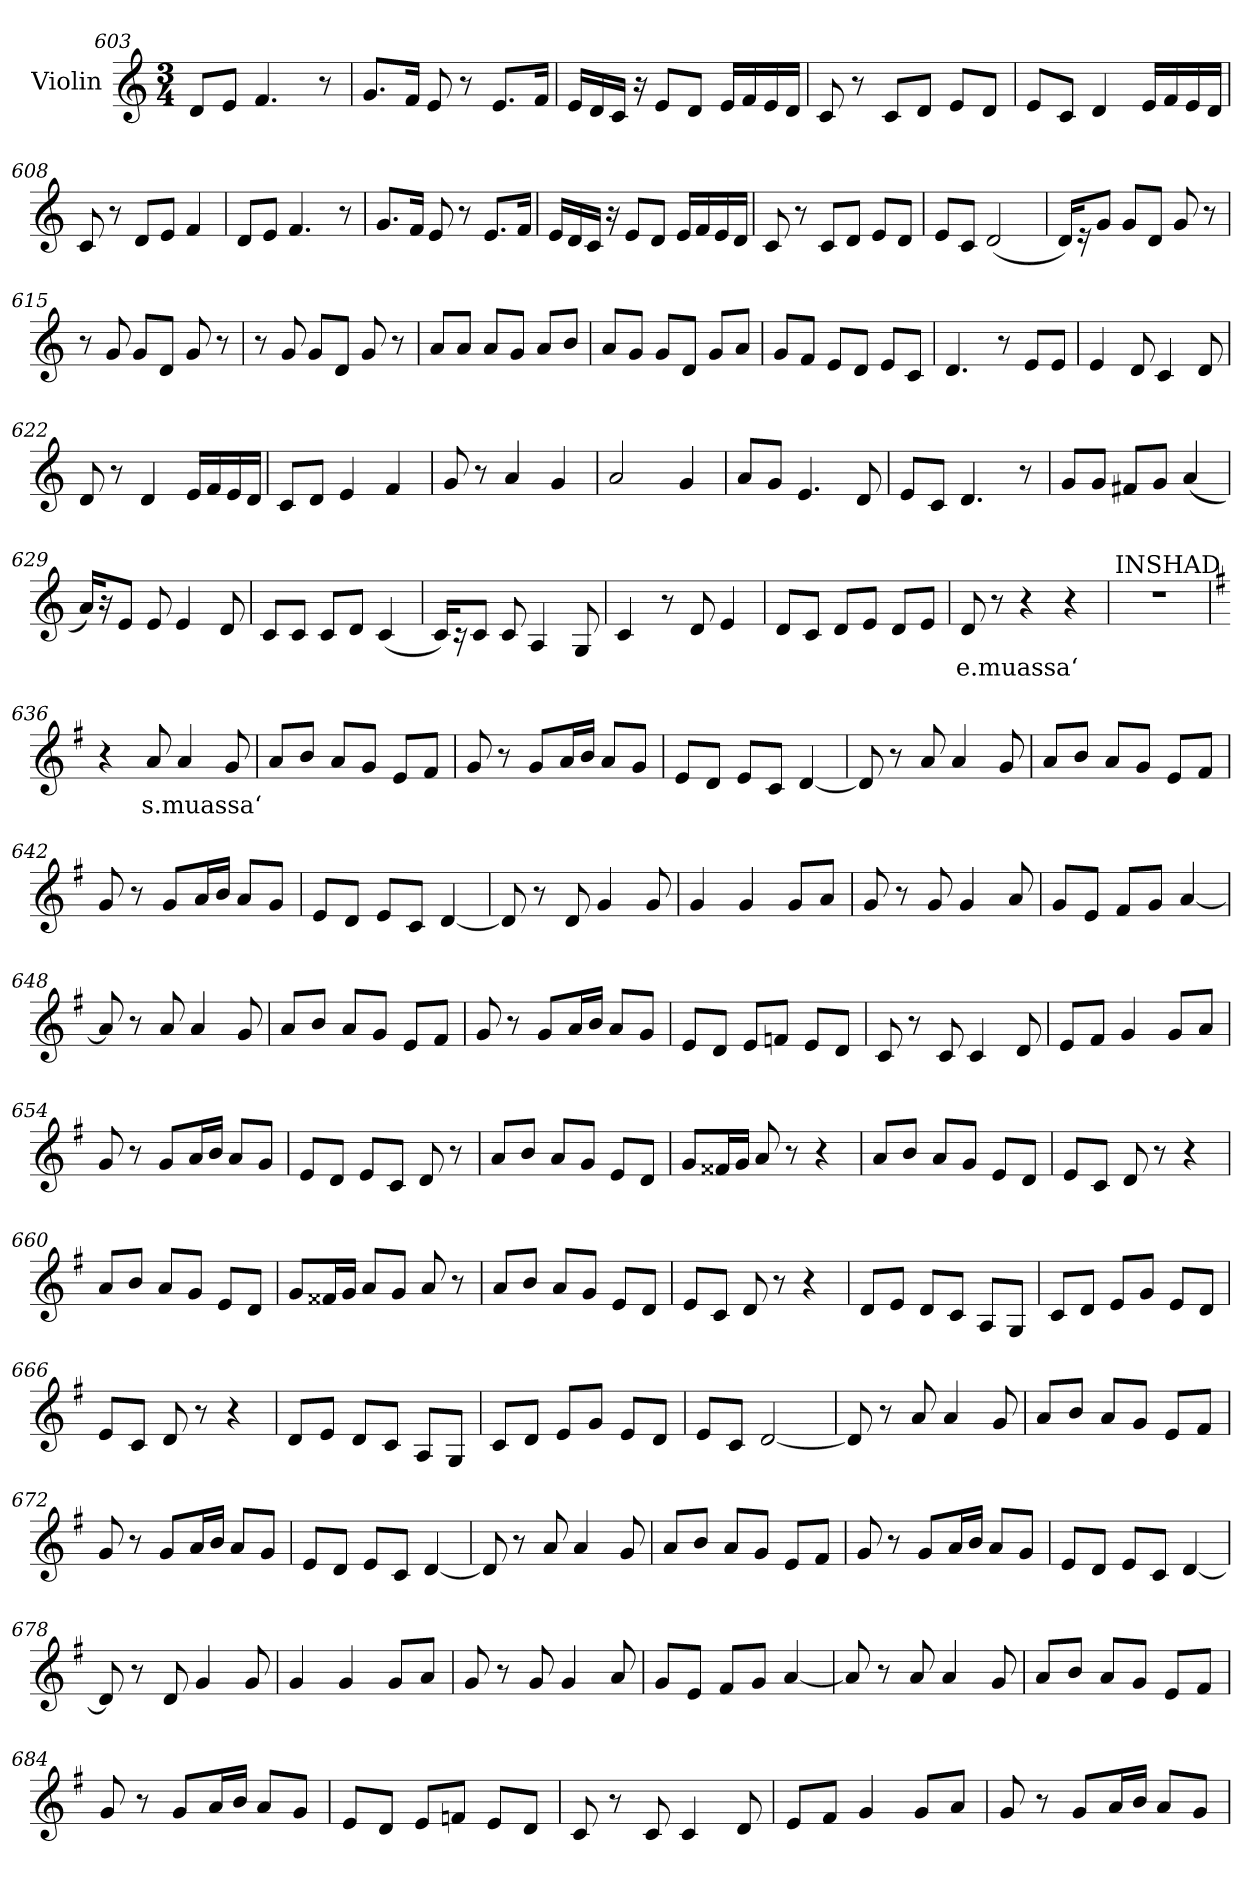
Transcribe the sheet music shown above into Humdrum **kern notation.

**kern	**text
*part1	*part1
*staff1	*staff1
*I"Violin	*
*clefG2	*
*k[]	*
*C:	*
*M3/4	*
=603	=603
8d/L	.
8e/J	.
4.f/	.
8r	.
=604	=604
8.g/L	.
16f/Jk	.
8e/	.
8r	.
8.e/L	.
16f/Jk	.
!!LO:LB:g=z
=605	=605
16e/LL	.
16d/	.
16c/JJ	.
16r	.
8e/L	.
8d/J	.
16e/LL	.
16f/	.
16e/	.
16d/JJ	.
=606	=606
8c/	.
8r	.
8c/L	.
8d/J	.
8e/L	.
8d/J	.
=607	=607
8e/L	.
8c/J	.
4d/	.
16e/LL	.
16f/	.
16e/	.
16d/JJ	.
=608	=608
8c/	.
8r	.
8d/L	.
8e/J	.
4f/	.
=609	=609
8d/L	.
8e/J	.
4.f/	.
8r	.
!!LO:PB:g=z
=610	=610
8.g/L	.
16f/Jk	.
8e/	.
8r	.
8.e/L	.
16f/Jk	.
=611	=611
16e/LL	.
16d/	.
16c/JJ	.
16r	.
8e/L	.
8d/J	.
16e/LL	.
16f/	.
16e/	.
16d/JJ	.
=612	=612
8c/	.
8r	.
8c/L	.
8d/J	.
8e/L	.
8d/J	.
=613	=613
8e/L	.
8c/J	.
(<2d/	.
=614	=614
16d/KL)	.
16r	.
8g/J	.
8g/L	.
8d/J	.
8g/	.
8r	.
!!LO:LB:g=z
=615	=615
8r	.
8g/	.
8g/L	.
8d/J	.
8g/	.
8r	.
=616	=616
8r	.
8g/	.
8g/L	.
8d/J	.
8g/	.
8r	.
=617	=617
8a/L	.
8a/J	.
8a/L	.
8g/J	.
8a/L	.
8b/J	.
=618	=618
8a/L	.
8g/J	.
8g/L	.
8d/J	.
8g/L	.
8a/J	.
=619	=619
8g/L	.
8f/J	.
8e/L	.
8d/J	.
8e/L	.
8c/J	.
=620	=620
4.d/	.
8r	.
8e/L	.
8e/J	.
!!LO:LB:g=z
=621	=621
4e/	.
8d/	.
4c/	.
8d/	.
=622	=622
8d/	.
8r	.
4d/	.
16e/LL	.
16f/	.
16e/	.
16d/JJ	.
=623	=623
8c/L	.
8d/J	.
4e/	.
4f/	.
=624	=624
8g/	.
8r	.
4a/	.
4g/	.
=625	=625
2a/	.
4g/	.
=626	=626
8a/L	.
8g/J	.
4.e/	.
8d/	.
=627	=627
8e/L	.
8c/J	.
4.d/	.
8r	.
!!LO:LB:g=z
=628	=628
8g/L	.
8g/J	.
8f#X/L	.
8g/J	.
(<4a/	.
=629	=629
16a/KL)	.
16r	.
8e/J	.
8e/	.
4e/	.
8d/	.
=630	=630
8c/L	.
8c/J	.
8c/L	.
8d/J	.
(<4c/	.
=631	=631
16c/KL)	.
16r	.
8c/J	.
8c/	.
4A/	.
8G/	.
=632	=632
4c/	.
8r	.
8d/	.
4e/	.
=633	=633
8d/L	.
8c/J	.
8d/L	.
8e/J	.
8d/L	.
8e/J	.
!!LO:LB:g=z
=634	=634
!	!LO:LY:b
8d/	e.muassa‘
8r	.
4r	.
4r	.
=635	=635
!LO:TX:a:t=INSHAD	!
2.r	.
=636	=636
*k[f#]	*
*G:	*
4r	.
!	!LO:LY:b
8a/	s.muassa‘
4a/	.
8g/	.
=637	=637
8a/L	.
8b/J	.
8a/L	.
8g/J	.
8e/L	.
8f#/J	.
=638	=638
8g/	.
8r	.
8g/L	.
16a/L	.
16b/JJ	.
8a/L	.
8g/J	.
=639	=639
8e/L	.
8d/J	.
8e/L	.
8c/J	.
[4d/	.
!!LO:LB:g=z
=640	=640
8d/]	.
8r	.
8a/	.
4a/	.
8g/	.
=641	=641
8a/L	.
8b/J	.
8a/L	.
8g/J	.
8e/L	.
8f#/J	.
=642	=642
8g/	.
8r	.
8g/L	.
16a/L	.
16b/JJ	.
8a/L	.
8g/J	.
=643	=643
8e/L	.
8d/J	.
8e/L	.
8c/J	.
[4d/	.
=644	=644
8d/]	.
8r	.
8d/	.
4g/	.
8g/	.
=645	=645
4g/	.
4g/	.
8g/L	.
8a/J	.
!!LO:LB:g=z
=646	=646
8g/	.
8r	.
8g/	.
4g/	.
8a/	.
=647	=647
8g/L	.
8e/J	.
8f#/L	.
8g/J	.
[4a/	.
=648	=648
8a/]	.
8r	.
8a/	.
4a/	.
8g/	.
=649	=649
8a/L	.
8b/J	.
8a/L	.
8g/J	.
8e/L	.
8f#/J	.
=650	=650
8g/	.
8r	.
8g/L	.
16a/L	.
16b/JJ	.
8a/L	.
8g/J	.
=651	=651
8e/L	.
8d/J	.
8e/L	.
8fn/J	.
8e/L	.
8d/J	.
!!LO:LB:g=z
=652	=652
8c/	.
8r	.
8c/	.
4c/	.
8d/	.
=653	=653
8e/L	.
8f#/J	.
4g/	.
8g/L	.
8a/J	.
=654	=654
8g/	.
8r	.
8g/L	.
16a/L	.
16b/JJ	.
8a/L	.
8g/J	.
=655	=655
8e/L	.
8d/J	.
8e/L	.
8c/J	.
8d/	.
8r	.
=656	=656
8a/L	.
8b/J	.
8a/L	.
8g/J	.
8e/L	.
8d/J	.
=657	=657
8g/L	.
16f##X/L	.
16g/JJ	.
8a/	.
8r	.
4r	.
!!LO:PB:g=z
=658	=658
8a/L	.
8b/J	.
8a/L	.
8g/J	.
8e/L	.
8d/J	.
=659	=659
8e/L	.
8c/J	.
8d/	.
8r	.
4r	.
=660	=660
8a/L	.
8b/J	.
8a/L	.
8g/J	.
8e/L	.
8d/J	.
=661	=661
8g/L	.
16f##X/L	.
16g/JJ	.
8a/L	.
8g/J	.
8a/	.
8r	.
=662	=662
8a/L	.
8b/J	.
8a/L	.
8g/J	.
8e/L	.
8d/J	.
=663	=663
8e/L	.
8c/J	.
8d/	.
8r	.
4r	.
!!LO:LB:g=z
=664	=664
8d/L	.
8e/J	.
8d/L	.
8c/J	.
8A/L	.
8G/J	.
=665	=665
8c/L	.
8d/J	.
8e/L	.
8g/J	.
8e/L	.
8d/J	.
=666	=666
8e/L	.
8c/J	.
8d/	.
8r	.
4r	.
=667	=667
8d/L	.
8e/J	.
8d/L	.
8c/J	.
8A/L	.
8G/J	.
=668	=668
8c/L	.
8d/J	.
8e/L	.
8g/J	.
8e/L	.
8d/J	.
=669	=669
8e/L	.
8c/J	.
[2d/	.
!!LO:LB:g=z
=670	=670
8d/]	.
8r	.
8a/	.
4a/	.
8g/	.
=671	=671
8a/L	.
8b/J	.
8a/L	.
8g/J	.
8e/L	.
8f#/J	.
=672	=672
8g/	.
8r	.
8g/L	.
16a/L	.
16b/JJ	.
8a/L	.
8g/J	.
=673	=673
8e/L	.
8d/J	.
8e/L	.
8c/J	.
[4d/	.
=674	=674
8d/]	.
8r	.
8a/	.
4a/	.
8g/	.
=675	=675
8a/L	.
8b/J	.
8a/L	.
8g/J	.
8e/L	.
8f#/J	.
!!LO:LB:g=z
=676	=676
8g/	.
8r	.
8g/L	.
16a/L	.
16b/JJ	.
8a/L	.
8g/J	.
=677	=677
8e/L	.
8d/J	.
8e/L	.
8c/J	.
[4d/	.
=678	=678
8d/]	.
8r	.
8d/	.
4g/	.
8g/	.
=679	=679
4g/	.
4g/	.
8g/L	.
8a/J	.
=680	=680
8g/	.
8r	.
8g/	.
4g/	.
8a/	.
=681	=681
8g/L	.
8e/J	.
8f#/L	.
8g/J	.
[4a/	.
!!LO:LB:g=z
=682	=682
8a/]	.
8r	.
8a/	.
4a/	.
8g/	.
=683	=683
8a/L	.
8b/J	.
8a/L	.
8g/J	.
8e/L	.
8f#/J	.
=684	=684
8g/	.
8r	.
8g/L	.
16a/L	.
16b/JJ	.
8a/L	.
8g/J	.
=685	=685
8e/L	.
8d/J	.
8e/L	.
8fn/J	.
8e/L	.
8d/J	.
=686	=686
8c/	.
8r	.
8c/	.
4c/	.
8d/	.
=687	=687
8e/L	.
8f#/J	.
4g/	.
8g/L	.
8a/J	.
!!LO:LB:g=z
=688	=688
8g/	.
8r	.
8g/L	.
16a/L	.
16b/JJ	.
8a/L	.
8g/J	.
=	=
*-	*-
